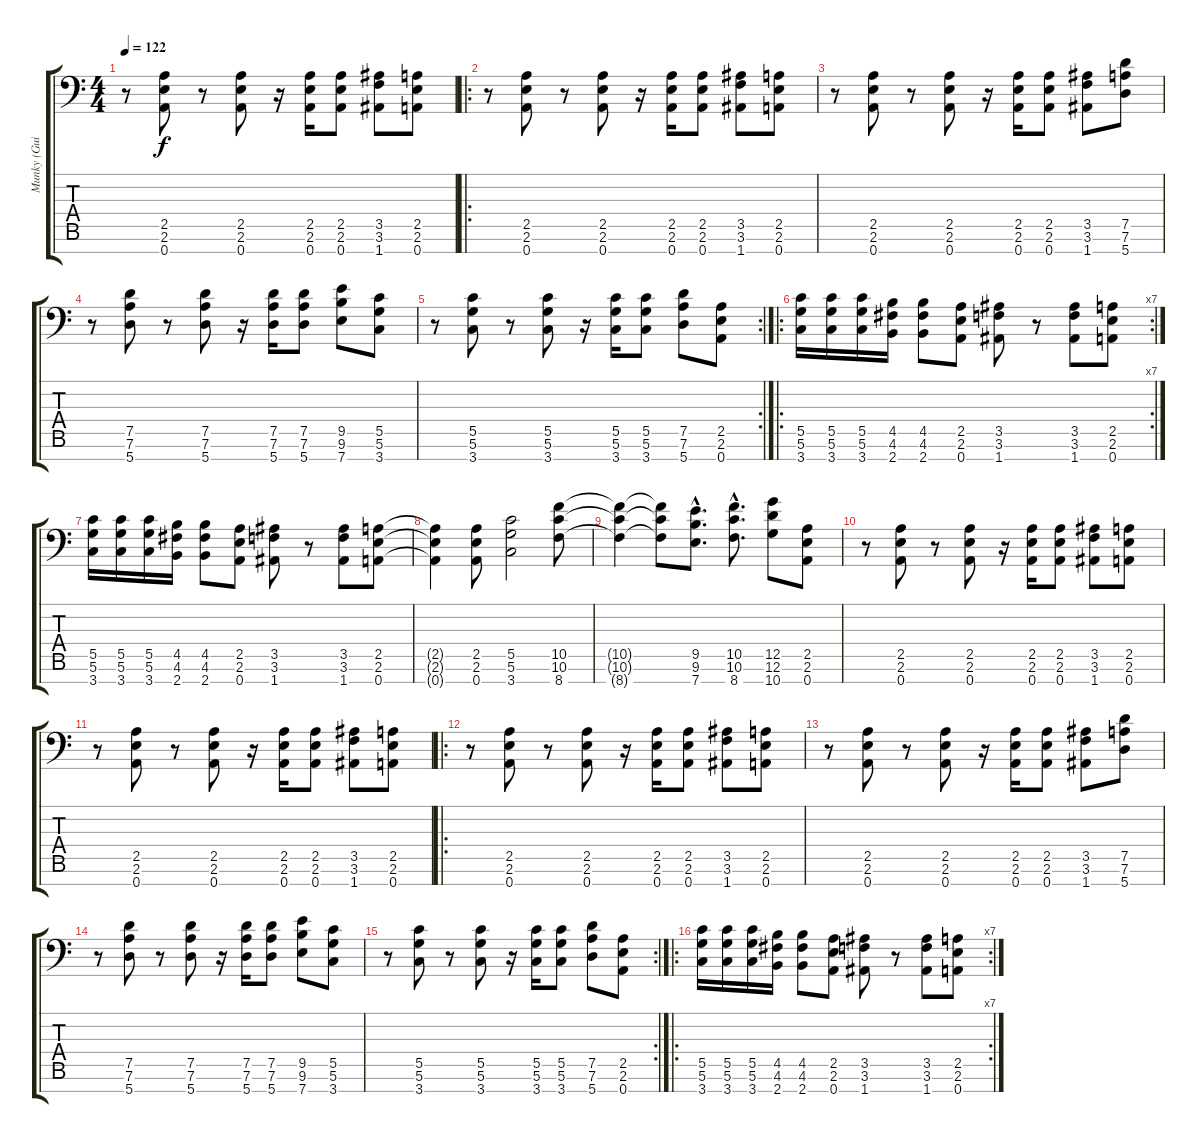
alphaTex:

\track ("Munky (Guitar 1)" "Munky (Gui") {instrument distortionguitar}
\staff {score tabs}
\tuning (D4 A3 F3 C3 G2 D2 A1) {hide}
\ts (4 4)
\tempo 122
\clef f4
\ks c
r.8{dy f} (2.5 2.6 0.7).8 r.8 (2.5 2.6 0.7).8 r.16 (2.5 2.6 0.7).16 (2.5 2.6 0.7).8 (3.5 3.6 1.7).8 (2.5 2.6 0.7).8 |
\ro
r.8 (2.5 2.6 0.7).8 r.8 (2.5 2.6 0.7).8 r.16 (2.5 2.6 0.7).16 (2.5 2.6 0.7).8 (3.5 3.6 1.7).8 (2.5 2.6 0.7).8 |
r.8 (2.5 2.6 0.7).8 r.8 (2.5 2.6 0.7).8 r.16 (2.5 2.6 0.7).16 (2.5 2.6 0.7).8 (3.5 3.6 1.7).8 (7.5 7.6 5.7).8 |
r.8 (7.5 7.6 5.7).8 r.8 (7.5 7.6 5.7).8 r.16 (7.5 7.6 5.7).16 (7.5 7.6 5.7).8 (9.5 9.6 7.7).8 (5.5 5.6 3.7).8 |
\rc 2
r.8 (5.5 5.6 3.7).8 r.8 (5.5 5.6 3.7).8 r.16 (5.5 5.6 3.7).16 (5.5 5.6 3.7).8 (7.5 7.6 5.7).8 (2.5 2.6 0.7).8 |
\ro
\rc 7
(5.5 5.6 3.7).16 (5.5 5.6 3.7).16 (5.5 5.6 3.7).16 (4.5 4.6 2.7).16 (4.5 4.6 2.7).8 (2.5 2.6 0.7).8 (3.5 3.6 1.7).8 r.8 (3.5 3.6 1.7).8 (2.5 2.6 0.7).8 |
(5.5 5.6 3.7).16 (5.5 5.6 3.7).16 (5.5 5.6 3.7).16 (4.5 4.6 2.7).16 (4.5 4.6 2.7).8 (2.5 2.6 0.7).8 (3.5 3.6 1.7).8 r.8 (3.5 3.6 1.7).8 (2.5 2.6 0.7).8 |
(2.5{t} 2.6{t} 0.7{t}).4 (2.5 2.6 0.7).8 (5.5 5.6 3.7).2 (10.5 10.6 8.7).8 |
(10.5{t} 10.6{t} 8.7{t}).4 (10.5{t} 10.6{t} 8.7{t}).8 (9.5{hac} 9.6{hac} 7.7{hac}).8{d} (10.5{hac} 10.6{hac} 8.7{hac}).8{d} (12.5 12.6 10.7).8 (2.5 2.6 0.7).8 |
r.8 (2.5 2.6 0.7).8 r.8 (2.5 2.6 0.7).8 r.16 (2.5 2.6 0.7).16 (2.5 2.6 0.7).8 (3.5 3.6 1.7).8 (2.5 2.6 0.7).8 |
r.8 (2.5 2.6 0.7).8 r.8 (2.5 2.6 0.7).8 r.16 (2.5 2.6 0.7).16 (2.5 2.6 0.7).8 (3.5 3.6 1.7).8 (2.5 2.6 0.7).8 |
\ro
r.8 (2.5 2.6 0.7).8 r.8 (2.5 2.6 0.7).8 r.16 (2.5 2.6 0.7).16 (2.5 2.6 0.7).8 (3.5 3.6 1.7).8 (2.5 2.6 0.7).8 |
r.8 (2.5 2.6 0.7).8 r.8 (2.5 2.6 0.7).8 r.16 (2.5 2.6 0.7).16 (2.5 2.6 0.7).8 (3.5 3.6 1.7).8 (7.5 7.6 5.7).8 |
r.8 (7.5 7.6 5.7).8 r.8 (7.5 7.6 5.7).8 r.16 (7.5 7.6 5.7).16 (7.5 7.6 5.7).8 (9.5 9.6 7.7).8 (5.5 5.6 3.7).8 |
\rc 2
r.8 (5.5 5.6 3.7).8 r.8 (5.5 5.6 3.7).8 r.16 (5.5 5.6 3.7).16 (5.5 5.6 3.7).8 (7.5 7.6 5.7).8 (2.5 2.6 0.7).8 |
\ro
\rc 7
(5.5 5.6 3.7).16 (5.5 5.6 3.7).16 (5.5 5.6 3.7).16 (4.5 4.6 2.7).16 (4.5 4.6 2.7).8 (2.5 2.6 0.7).8 (3.5 3.6 1.7).8 r.8 (3.5 3.6 1.7).8 (2.5 2.6 0.7).8
